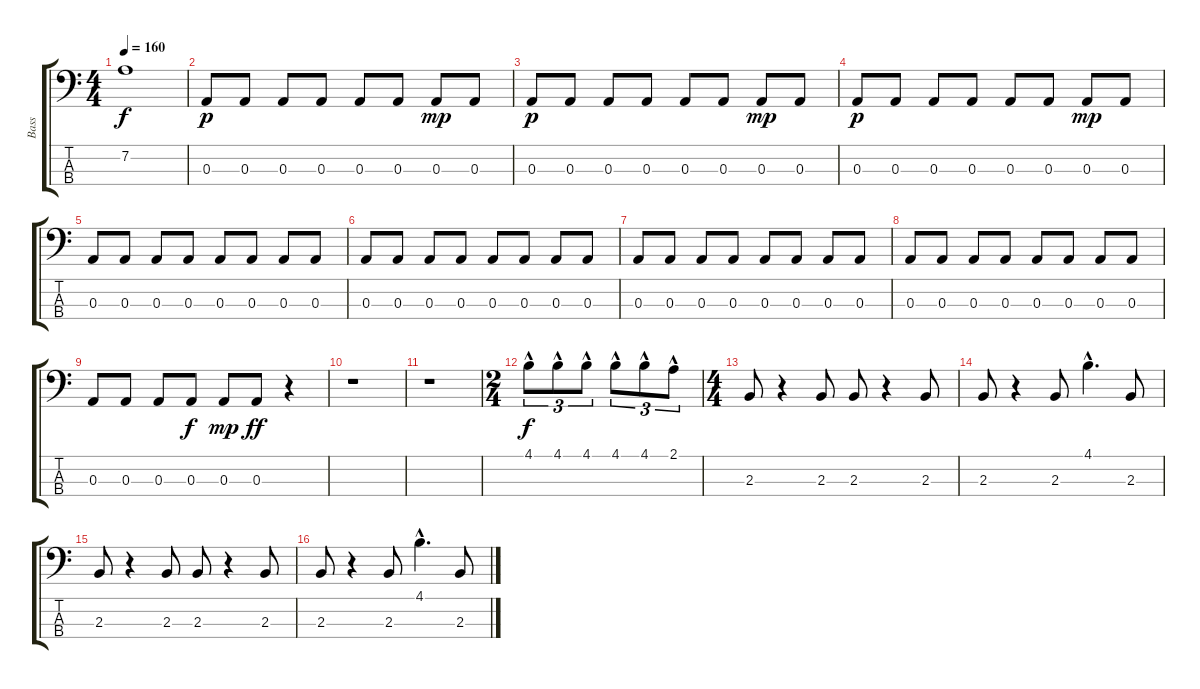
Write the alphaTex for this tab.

\track ("Bass" "Bass") {instrument electricbassfinger}
\staff {score tabs}
\tuning (G2 D2 A1 E1) {hide}
\ts (4 4)
\tempo 160
\clef f4
\ks c
7.2{t}.1{dy f} |
0.3.8{dy p} 0.3.8 0.3.8 0.3.8 0.3.8 0.3.8 0.3.8{dy mp} 0.3.8 |
0.3.8{dy p} 0.3.8 0.3.8 0.3.8 0.3.8 0.3.8 0.3.8{dy mp} 0.3.8 |
0.3.8{dy p} 0.3.8 0.3.8 0.3.8 0.3.8 0.3.8 0.3.8{dy mp} 0.3.8 |
0.3.8 0.3.8 0.3.8 0.3.8 0.3.8 0.3.8 0.3.8 0.3.8 |
0.3.8 0.3.8 0.3.8 0.3.8 0.3.8 0.3.8 0.3.8 0.3.8 |
0.3.8 0.3.8 0.3.8 0.3.8 0.3.8 0.3.8 0.3.8 0.3.8 |
0.3.8 0.3.8 0.3.8 0.3.8 0.3.8 0.3.8 0.3.8 0.3.8 |
0.3.8 0.3.8 0.3.8 0.3.8{dy f} 0.3.8{dy mp} 0.3.8{dy ff} r.4 |
r.1 |
r.1 |
\ts (2 4)
4.1{hac}.8{tu (3 2) dy f} 4.1{hac}.8{tu (3 2)} 4.1{hac}.8{tu (3 2)} 4.1{hac}.8{tu (3 2)} 4.1{hac}.8{tu (3 2)} 2.1{hac}.8{tu (3 2)} |
\ts (4 4)
2.3.8 r.4 2.3.8 2.3.8 r.4 2.3.8 |
2.3.8 r.4 2.3.8 4.1{hac}.4{d} 2.3.8 |
2.3.8 r.4 2.3.8 2.3.8 r.4 2.3.8 |
2.3.8 r.4 2.3.8 4.1{hac}.4{d} 2.3.8
